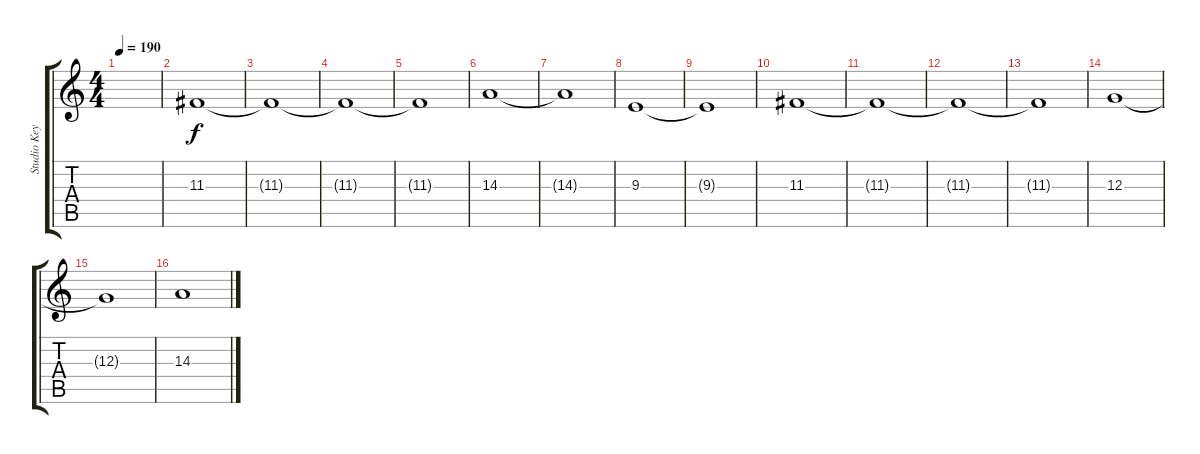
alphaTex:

\track ("Studio Keyboard" "Studio Key") {instrument stringensemble2}
\staff {score tabs}
\tuning (E4 B3 G3 D3 A2 E2) {hide}
\ts (4 4)
\tempo 190
\clef g2
\ks c
|
11.3.1 |
11.3{t}.1 |
11.3{t}.1 |
11.3{t}.1 |
14.3.1 |
14.3{t}.1 |
9.3.1 |
9.3{t}.1 |
11.3.1 |
11.3{t}.1 |
11.3{t}.1 |
11.3{t}.1 |
12.3.1 |
12.3{t}.1 |
14.3.1
